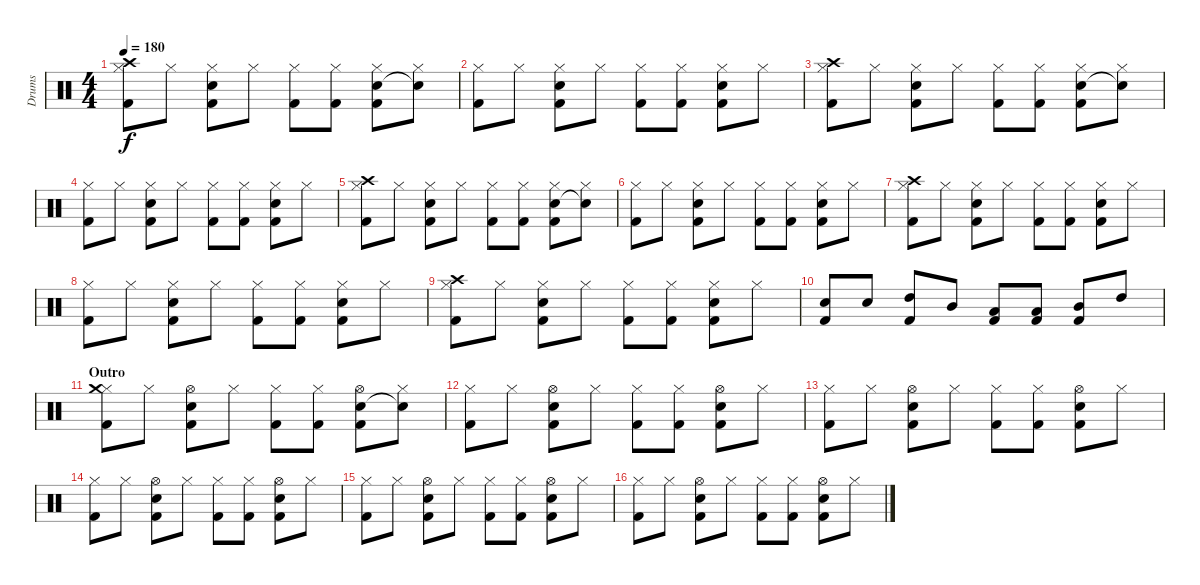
\track ("Drums" "Drums") {instrument percussion}
\staff {score}
\articulation defaults
\ts (4 4)
\tempo 180
\clef neutral
\ks c
("Hi-Hat (closed)" "Crash high (hit)" "Kick (hit) 2").8{dy f} "Hi-Hat (closed)".8 ("Hi-Hat (closed)" "Electric Snare (hit)" "Kick (hit) 2").8 "Hi-Hat (closed)".8 ("Hi-Hat (closed)" "Kick (hit) 2").8 ("Hi-Hat (closed)" "Kick (hit) 2").8 ("Hi-Hat (closed)" "Electric Snare (hit)" "Kick (hit) 2").8 ("Hi-Hat (closed)" "Snare (hit)"{t}).8 |
("Hi-Hat (closed)" "Kick (hit) 2").8 "Hi-Hat (closed)".8 ("Hi-Hat (closed)" "Electric Snare (hit)" "Kick (hit) 2").8 "Hi-Hat (closed)".8 ("Hi-Hat (closed)" "Kick (hit) 2").8 ("Hi-Hat (closed)" "Kick (hit) 2").8 ("Hi-Hat (closed)" "Electric Snare (hit)" "Kick (hit) 2").8 "Hi-Hat (closed)".8 |
("Hi-Hat (closed)" "Crash high (hit)" "Kick (hit) 2").8 "Hi-Hat (closed)".8 ("Hi-Hat (closed)" "Electric Snare (hit)" "Kick (hit) 2").8 "Hi-Hat (closed)".8 ("Hi-Hat (closed)" "Kick (hit) 2").8 ("Hi-Hat (closed)" "Kick (hit) 2").8 ("Hi-Hat (closed)" "Electric Snare (hit)" "Kick (hit) 2").8 ("Hi-Hat (closed)" "Snare (hit)"{t}).8 |
("Hi-Hat (closed)" "Kick (hit) 2").8 "Hi-Hat (closed)".8 ("Hi-Hat (closed)" "Electric Snare (hit)" "Kick (hit) 2").8 "Hi-Hat (closed)".8 ("Hi-Hat (closed)" "Kick (hit) 2").8 ("Hi-Hat (closed)" "Kick (hit) 2").8 ("Hi-Hat (closed)" "Electric Snare (hit)" "Kick (hit) 2").8 "Hi-Hat (closed)".8 |
("Hi-Hat (closed)" "Crash high (hit)" "Kick (hit) 2").8 "Hi-Hat (closed)".8 ("Hi-Hat (closed)" "Electric Snare (hit)" "Kick (hit) 2").8 "Hi-Hat (closed)".8 ("Hi-Hat (closed)" "Kick (hit) 2").8 ("Hi-Hat (closed)" "Kick (hit) 2").8 ("Hi-Hat (closed)" "Electric Snare (hit)" "Kick (hit) 2").8 ("Hi-Hat (closed)" "Snare (hit)"{t}).8 |
("Hi-Hat (closed)" "Kick (hit) 2").8 "Hi-Hat (closed)".8 ("Hi-Hat (closed)" "Electric Snare (hit)" "Kick (hit) 2").8 "Hi-Hat (closed)".8 ("Hi-Hat (closed)" "Kick (hit) 2").8 ("Hi-Hat (closed)" "Kick (hit) 2").8 ("Hi-Hat (closed)" "Electric Snare (hit)" "Kick (hit) 2").8 "Hi-Hat (closed)".8 |
("Hi-Hat (closed)" "Crash high (hit)" "Kick (hit) 2").8 "Hi-Hat (closed)".8 ("Hi-Hat (closed)" "Electric Snare (hit)" "Kick (hit) 2").8 "Hi-Hat (closed)".8 ("Hi-Hat (closed)" "Kick (hit) 2").8 ("Hi-Hat (closed)" "Kick (hit) 2").8 ("Hi-Hat (closed)" "Electric Snare (hit)" "Kick (hit) 2").8 "Hi-Hat (closed)".8 |
("Hi-Hat (closed)" "Kick (hit) 2").8 "Hi-Hat (closed)".8 ("Hi-Hat (closed)" "Electric Snare (hit)" "Kick (hit) 2").8 "Hi-Hat (closed)".8 ("Hi-Hat (closed)" "Kick (hit) 2").8 ("Hi-Hat (closed)" "Kick (hit) 2").8 ("Hi-Hat (closed)" "Electric Snare (hit)" "Kick (hit) 2").8 "Hi-Hat (closed)".8 |
("Hi-Hat (closed)" "Crash high (hit)" "Kick (hit) 2").8 "Hi-Hat (closed)".8 ("Hi-Hat (closed)" "Electric Snare (hit)" "Kick (hit) 2").8 "Hi-Hat (closed)".8 ("Hi-Hat (closed)" "Kick (hit) 2").8 ("Hi-Hat (closed)" "Kick (hit) 2").8 ("Hi-Hat (closed)" "Electric Snare (hit)" "Kick (hit) 2").8 "Hi-Hat (closed)".8 |
("Electric Snare (hit)" "Kick (hit) 2").8 "Electric Snare (hit)".8 ("High Tom (hit)" "Kick (hit) 2").8 "Mid Tom (hit)".8 ("Low Tom (hit)" "Kick (hit) 2").8 ("Low Tom (hit)" "Kick (hit) 2").8 ("Mid Tom (hit)" "Kick (hit) 2").8 "High Tom (hit)".8 |
\section ("" "Outro")
("Hi-Hat (closed)" "Crash medium (hit)" "Kick (hit) 2").8 "Hi-Hat (closed)".8 ("Hi-Hat (open)" "Electric Snare (hit)" "Kick (hit) 2").8 "Hi-Hat (closed)".8 ("Hi-Hat (closed)" "Kick (hit) 2").8 ("Hi-Hat (closed)" "Kick (hit) 2").8 ("Hi-Hat (open)" "Electric Snare (hit)" "Kick (hit) 2").8 ("Hi-Hat (closed)" "Snare (hit)"{t}).8 |
("Hi-Hat (closed)" "Kick (hit) 2").8 "Hi-Hat (closed)".8 ("Hi-Hat (open)" "Electric Snare (hit)" "Kick (hit) 2").8 "Hi-Hat (closed)".8 ("Hi-Hat (closed)" "Kick (hit) 2").8 ("Hi-Hat (closed)" "Kick (hit) 2").8 ("Hi-Hat (open)" "Electric Snare (hit)" "Kick (hit) 2").8 "Hi-Hat (closed)".8 |
("Hi-Hat (closed)" "Kick (hit) 2").8 "Hi-Hat (closed)".8 ("Hi-Hat (open)" "Electric Snare (hit)" "Kick (hit) 2").8 "Hi-Hat (closed)".8 ("Hi-Hat (closed)" "Kick (hit) 2").8 ("Hi-Hat (closed)" "Kick (hit) 2").8 ("Hi-Hat (open)" "Electric Snare (hit)" "Kick (hit) 2").8 "Hi-Hat (closed)".8 |
("Hi-Hat (closed)" "Kick (hit) 2").8 "Hi-Hat (closed)".8 ("Hi-Hat (open)" "Electric Snare (hit)" "Kick (hit) 2").8 "Hi-Hat (closed)".8 ("Hi-Hat (closed)" "Kick (hit) 2").8 ("Hi-Hat (closed)" "Kick (hit) 2").8 ("Hi-Hat (open)" "Electric Snare (hit)" "Kick (hit) 2").8 "Hi-Hat (closed)".8 |
("Hi-Hat (closed)" "Kick (hit) 2").8 "Hi-Hat (closed)".8 ("Hi-Hat (open)" "Electric Snare (hit)" "Kick (hit) 2").8 "Hi-Hat (closed)".8 ("Hi-Hat (closed)" "Kick (hit) 2").8 ("Hi-Hat (closed)" "Kick (hit) 2").8 ("Hi-Hat (open)" "Electric Snare (hit)" "Kick (hit) 2").8 "Hi-Hat (closed)".8 |
("Hi-Hat (closed)" "Kick (hit) 2").8 "Hi-Hat (closed)".8 ("Hi-Hat (open)" "Electric Snare (hit)" "Kick (hit) 2").8 "Hi-Hat (closed)".8 ("Hi-Hat (closed)" "Kick (hit) 2").8 ("Hi-Hat (closed)" "Kick (hit) 2").8 ("Hi-Hat (open)" "Electric Snare (hit)" "Kick (hit) 2").8 "Hi-Hat (closed)".8
